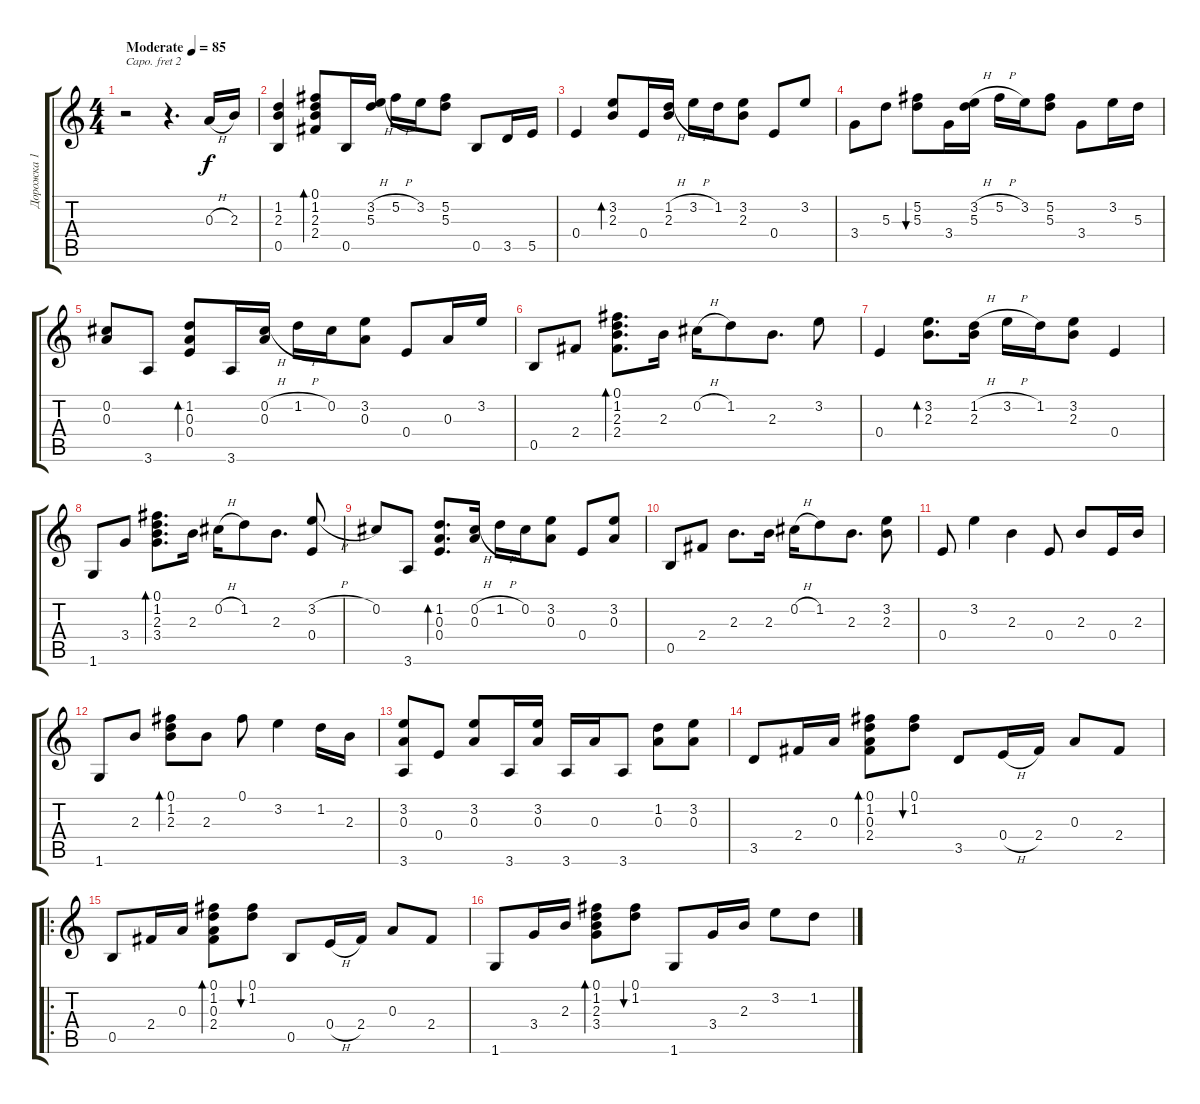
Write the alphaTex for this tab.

\track ("Дорожка 1" "Дорожка 1") {instrument acousticguitarsteel}
\staff {score tabs}
\capo 2
\tuning (E4 B3 G3 D3 A2 E2) {hide}
\ts (4 4)
\tempo (85 "Moderate")
\clef g2
\ks c
r.2{dy f instrument acousticguitarsteel} r.4{d} 0.3{h}.16 2.3.16 |
(1.2 2.3 0.5).4 (0.1 1.2 2.3 2.4).8{bd 60} 0.5.16 (3.2{h} 5.3).16 5.2{h}.16 3.2.16 (5.2 5.3).8 0.5.8 3.5.16 5.5.16 |
0.4.4 (3.2 2.3).8{bd 60} 0.4.16 (1.2{h} 2.3).16 3.2{h}.16 1.2.16 (3.2 2.3).8 0.4.8 3.2.8 |
3.4.8 5.3.8 (5.2 5.3).8{bu 60} 3.4.16 (3.2{h} 5.3).16 5.2{h}.16 3.2.16 (5.2 5.3).8 3.4.8 3.2.16 5.3.16 |
(0.2 0.3).8 3.6.8 (1.2 0.3 0.4).8{bd 60} 3.6.16 (0.2{h} 0.3).16 1.2{h}.16 0.2.16 (3.2 0.3).8 0.4.8 0.3.16 3.2.16 |
0.5.8 2.4.8 (0.1 1.2 2.3 2.4).8{d bd 60} 2.3.16 0.2{h}.16 1.2.8 2.3.8{d} 3.2.8 |
0.4.4 (3.2 2.3).8{d bd 60} (1.2{h} 2.3).16 3.2{h}.16 1.2.16 (3.2 2.3).8 0.4.4 |
1.6.8 3.4.8 (0.1 1.2 2.3 3.4).8{d bd 60} 2.3.16 0.2{h}.16 1.2.8 2.3.8{d} (3.2{h} 0.4).8 |
0.2.8 3.6.8 (1.2 0.3 0.4).8{d bd 60} (0.2{h} 0.3).16 1.2{h}.16 0.2.16 (3.2 0.3).8 0.4.8 (3.2 0.3).8 |
0.5.8 2.4.8 2.3.8{d} 2.3.16 0.2{h}.16 1.2.8 2.3.8{d} (3.2 2.3).8 |
0.4.8 3.2.4 2.3.4 0.4.8 2.3.8 0.4.16 2.3.16 |
1.6.8 2.3.8 (0.1 1.2 2.3).8{bd 60} 2.3.8 0.1.8 3.2.4 1.2.16 2.3.16 |
(3.2 0.3 3.6).8 0.4.8 (3.2 0.3).8 3.6.16 (3.2 0.3).16 3.6.16 0.3.16 3.6.8 (1.2 0.3).8 (3.2 0.3).8 |
3.5.8 2.4.16 0.3.16 (0.1 1.2 0.3 2.4).8{bd 60} (0.1 1.2).8{bu 60} 3.5.8 0.4{h}.16 2.4.16 0.3.8 2.4.8 |
\ro
0.5.8 2.4.16 0.3.16 (0.1 1.2 0.3 2.4).8{bd 60} (0.1 1.2).8{bu 60} 0.5.8 0.4{h}.16 2.4.16 0.3.8 2.4.8 |
1.6.8 3.4.16 2.3.16 (0.1 1.2 2.3 3.4).8{bd 60} (0.1 1.2).8{bu 60} 1.6.8 3.4.16 2.3.16 3.2.8 1.2.8
